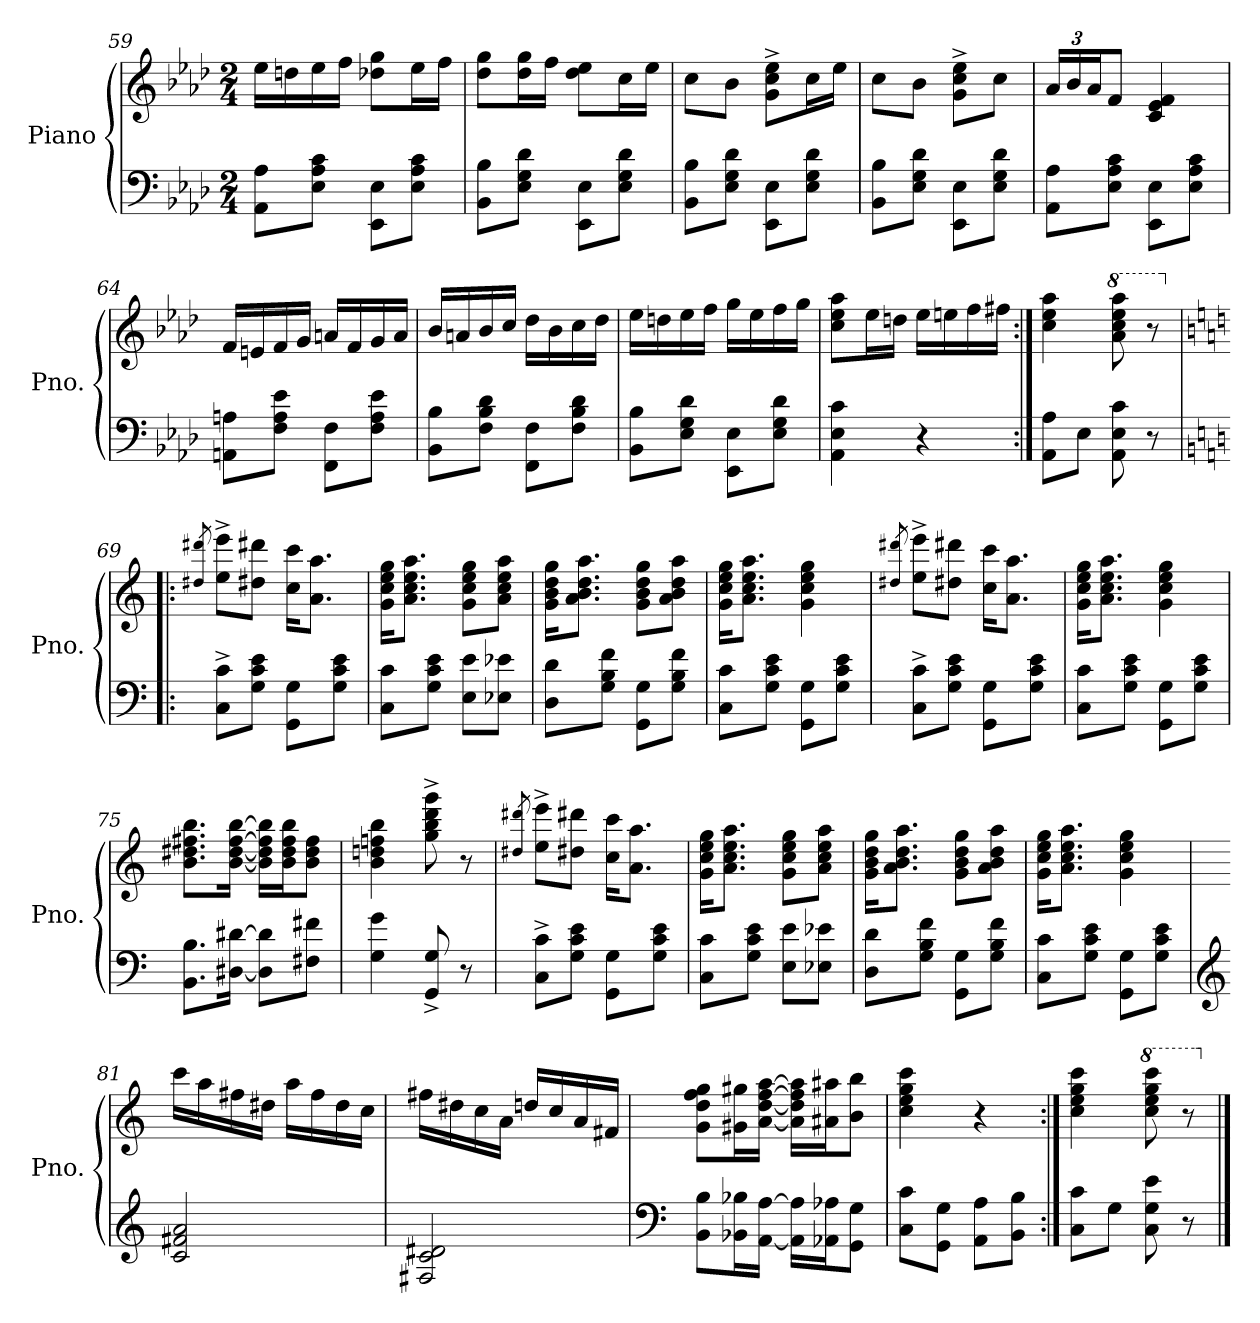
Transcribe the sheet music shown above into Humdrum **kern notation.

**kern	**kern
*part1	*part1
*staff2	*staff1
*I"Piano	*
*I'Pno.	*
*clefF4	*clefG2
*k[b-e-a-d-]	*k[b-e-a-d-]
*M2/4	*M2/4
=59	=59
8AA-\ 8A-\L	16ee-\LL
.	16ddn\
8E-\ 8A-\ 8c\J	16ee-\
.	16ff\JJ
8EE-\ 8E-\L	8dd-X\ 8gg\L
8E-\ 8A-\ 8c\J	16ee-\L
.	16ff\JJ
!!LO:LB:g=z
=60	=60
8BB-\ 8B-\L	8dd-\ 8gg\L
8E-\ 8G\ 8d-\J	16dd-\ 16gg\L
.	16ff\JJ
8EE-\ 8E-\L	8dd-\ 8ee-\L
8E-\ 8G\ 8d-\J	16cc\L
.	16ee-\JJ
=61	=61
8BB-\ 8B-\L	8cc\L
8E-\ 8G\ 8d-\J	8b-\J
8EE-\ 8E-\L	8g\^ 8cc\^ 8ee-\^L
8E-\ 8G\ 8d-\J	16cc\L
.	16ee-\JJ
=62	=62
8BB-\ 8B-\L	8cc\L
8E-\ 8G\ 8d-\J	8b-\J
8EE-\ 8E-\L	8g\^ 8cc\^ 8ee-\^L
8E-\ 8G\ 8d-\J	8cc\J
=63	=63
*	*Xbrackettup
8AA-\ 8A-\L	24a-/LL
.	24b-/
.	24a-/J
8E-\ 8A-\ 8c\J	8f/J
8EE-\ 8E-\L	4c/ 4e-/ 4f/
8E-\ 8A-\ 8c\J	.
!!LO:PB:g=z
=64	=64
8AAn\ 8An\L	16f/LL
.	16en/
8F\ 8A\ 8e-\J	16f/
.	16g/JJ
8FF\ 8F\L	16an/LL
.	16f/
8F\ 8A\ 8e-\J	16g/
.	16a/JJ
=65	=65
8BB-\ 8B-\L	16b-/LL
.	16an/
8F\ 8B-\ 8d-\J	16b-/
.	16cc/JJ
8FF\ 8F\L	16dd-\LL
.	16b-\
8F\ 8B-\ 8d-\J	16cc\
.	16dd-\JJ
=66	=66
8BB-\ 8B-\L	16ee-\LL
.	16ddn\
8E-\ 8G\ 8d-\J	16ee-\
.	16ff\JJ
8EE-\ 8E-\L	16gg\LL
.	16ee-\
8E-\ 8G\ 8d-\J	16ff\
.	16gg\JJ
=67	=67
4AA-\ 4E-\ 4c\	8cc\ 8ee-\ 8aa-\L
.	16ee-\L
.	16ddn\JJ
4r	16ee-\LL
.	16een\
.	16ff\
.	16ff#X\JJ
=68:|!	=68:|!
8AA-\ 8A-\L	4cc\ 4ee-\ 4aa-\
8E-\J	.
*	*8va
8AA-\ 8E-\ 8c\	8aa-\ 8ccc\ 8eee-\ 8aaa-\
8r	8r
!!LO:LB:g=z
=69!|:	=69!|:
*k[]	*k[]
*	*X8va
.	8qdd#X/ 8qddd#X/
8C\^ 8c\^L	8ee\^ 8eee\^L
8G\ 8c\ 8e\J	8dd#\ 8ddd#\J
8GG\ 8G\L	16cc\ 16ccc\KL
.	8.a\ 8.aa\J
8G\ 8c\ 8e\J	.
=70	=70
8C\ 8c\L	16g\ 16cc\ 16ee\ 16gg\KL
.	8.a\ 8.cc\ 8.ee\ 8.aa\J
8G\ 8c\ 8e\J	.
8E\ 8e\L	8g\ 8cc\ 8ee\ 8gg\L
8E-X\ 8e-X\J	8a\ 8cc\ 8ee\ 8aa\J
=71	=71
8D\ 8d\L	16g\ 16b\ 16dd\ 16gg\KL
.	8.a\ 8.b\ 8.dd\ 8.aa\J
8G\ 8B\ 8f\J	.
8GG\ 8G\L	8g\ 8b\ 8dd\ 8gg\L
8G\ 8B\ 8f\J	8a\ 8b\ 8dd\ 8aa\J
=72	=72
8C\ 8c\L	16g\ 16cc\ 16ee\ 16gg\KL
.	8.a\ 8.cc\ 8.ee\ 8.aa\J
8G\ 8c\ 8e\J	.
8GG\ 8G\L	4g\ 4cc\ 4ee\ 4gg\
8G\ 8c\ 8e\J	.
!!LO:LB:g=z
=73	=73
.	8qdd#X/ 8qddd#X/
8C\^ 8c\^L	8ee\^ 8eee\^L
8G\ 8c\ 8e\J	8dd#\ 8ddd#\J
8GG\ 8G\L	16cc\ 16ccc\KL
.	8.a\ 8.aa\J
8G\ 8c\ 8e\J	.
=74	=74
8C\ 8c\L	16g\ 16cc\ 16ee\ 16gg\KL
.	8.a\ 8.cc\ 8.ee\ 8.aa\J
8G\ 8c\ 8e\J	.
8GG\ 8G\L	4g\ 4cc\ 4ee\ 4gg\
8G\ 8c\ 8e\J	.
=75	=75
8.BB\ 8.B\L	8.b\ 8.dd#X\ 8.ff#X\ 8.bb\L
[16D#X\ [16d#X\Jk	[16b\ [16dd#\ [16ff#\ [16bb\Jk
8D#\] 8d#\]L	16b\] 16dd#\] 16ff#\] 16bb\]LL
.	16b\ 16dd#\ 16ff#\ 16bb\J
8F#X\ 8f#X\J	8b\ 8dd#\ 8ff#\J
=76	=76
4G\ 4g\	4b\ 4ddn\ 4ffn\ 4bb\
8GG/^ 8G/^	8gg\^ 8bb\^ 8ddd\^ 8ggg\^
8r	8r
!!LO:LB:g=z
=77	=77
.	8qdd#X/ 8qddd#X/
8C\^ 8c\^L	8ee\^ 8eee\^L
8G\ 8c\ 8e\J	8dd#\ 8ddd#\J
8GG\ 8G\L	16cc\ 16ccc\KL
.	8.a\ 8.aa\J
8G\ 8c\ 8e\J	.
=78	=78
8C\ 8c\L	16g\ 16cc\ 16ee\ 16gg\KL
.	8.a\ 8.cc\ 8.ee\ 8.aa\J
8G\ 8c\ 8e\J	.
8E\ 8e\L	8g\ 8cc\ 8ee\ 8gg\L
8E-X\ 8e-X\J	8a\ 8cc\ 8ee\ 8aa\J
=79	=79
8D\ 8d\L	16g\ 16b\ 16dd\ 16gg\KL
.	8.a\ 8.b\ 8.dd\ 8.aa\J
8G\ 8B\ 8f\J	.
8GG\ 8G\L	8g\ 8b\ 8dd\ 8gg\L
8G\ 8B\ 8f\J	8a\ 8b\ 8dd\ 8aa\J
=80	=80
8C\ 8c\L	16g\ 16cc\ 16ee\ 16gg\KL
.	8.a\ 8.cc\ 8.ee\ 8.aa\J
8G\ 8c\ 8e\J	.
8GG\ 8G\L	4g\ 4cc\ 4ee\ 4gg\
8G\ 8c\ 8e\J	.
!!LO:LB:g=z
=81	=81
*clefG2	*
2c/ 2f#X/ 2a/	16ccc\LL
.	16aa\
.	16ff#X\
.	16dd#X\JJ
.	16aa\LL
.	16ff#\
.	16dd#\
.	16cc\JJ
=82	=82
2F#X/ 2c/ 2d#X/	16ff#X\LL
.	16dd#X\
.	16cc\
.	16a\JJ
.	16ddn/LL
.	16cc/
.	16a/
.	16f#X/JJ
=83	=83
*clefF4	*
8BB\ 8B\L	8g\ 8dd\ 8ff\ 8gg\L
16BB-X\ 16B-X\L	16g#X\ 16gg#X\L
[16AA\ [16A\JJ	[16a\ [16dd\ [16ff\ [16aa\JJ
16AA\] 16A\]LL	16a\] 16dd\] 16ff\] 16aa\]LL
16AA-X\ 16A-X\J	16a#X\ 16aa#X\J
8GG\ 8G\J	8b\ 8bb\J
=84	=84
8C\ 8c\L	4cc\ 4ee\ 4gg\ 4ccc\
8GG\ 8G\J	.
8AA\ 8A\L	4r
8BB\ 8B\J	.
=85:|!	=85:|!
8C\ 8c\L	4cc\ 4ee\ 4gg\ 4ccc\
8G\J	.
*	*8va
8C\ 8G\ 8e\	8ccc\ 8eee\ 8ggg\ 8cccc\
8r	8r
*	*X8va
==	==
*-	*-
